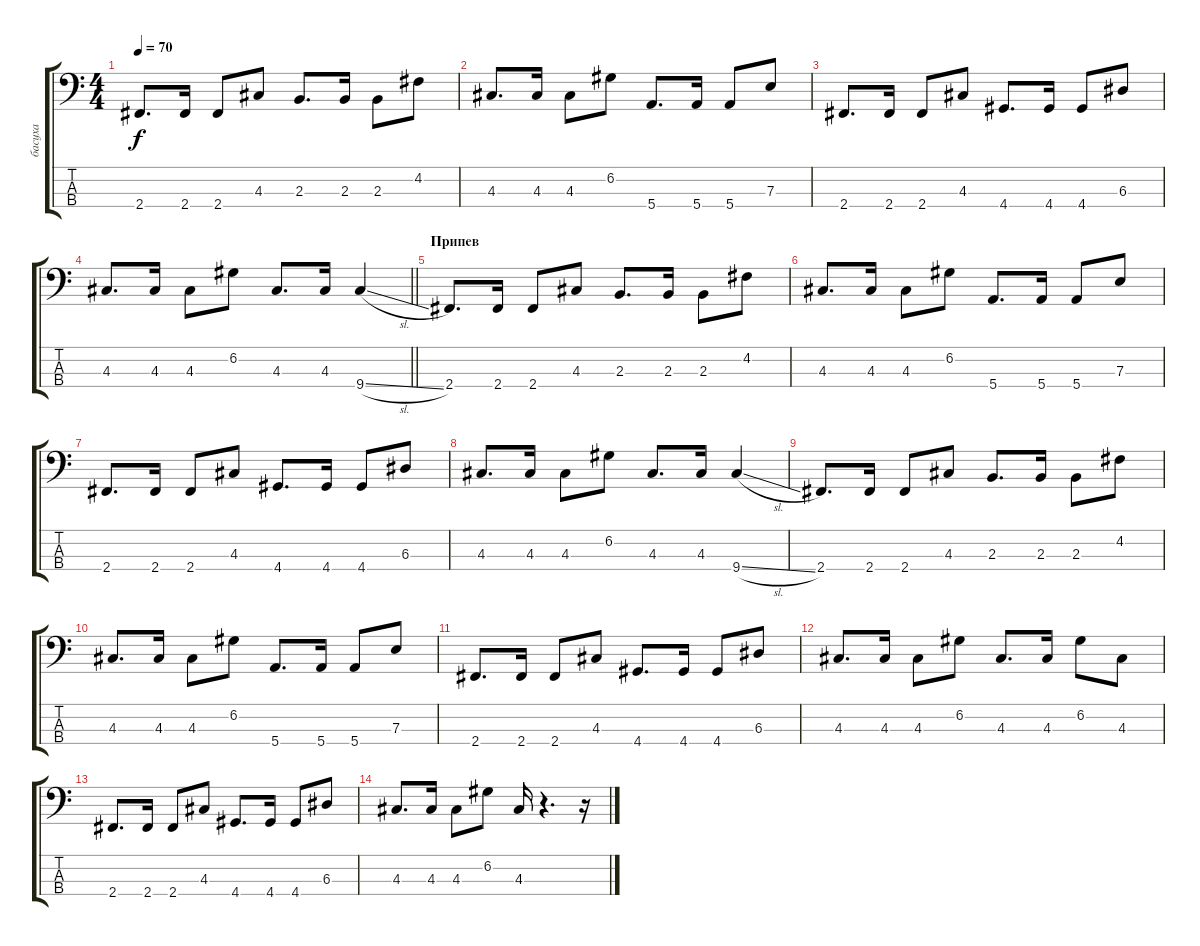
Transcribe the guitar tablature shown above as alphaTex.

\track ("басуха" "басуха") {instrument electricbassfinger}
\staff {score tabs}
\tuning (G2 D2 A1 E1) {hide}
\ts (4 4)
\tempo 70
\clef f4
\ks c
2.4.8{d dy f} 2.4.16 2.4.8 4.3.8 2.3.8{d} 2.3.16 2.3.8 4.2.8 |
4.3.8{d} 4.3.16 4.3.8 6.2.8 5.4.8{d} 5.4.16 5.4.8 7.3.8 |
2.4.8{d} 2.4.16 2.4.8 4.3.8 4.4.8{d} 4.4.16 4.4.8 6.3.8 |
\barLineRight lightlight
4.3.8{d} 4.3.16 4.3.8 6.2.8 4.3.8{d} 4.3.16 9.4{sl}.4 |
\section ("" "Припев")
2.4.8{d} 2.4.16 2.4.8 4.3.8 2.3.8{d} 2.3.16 2.3.8 4.2.8 |
4.3.8{d} 4.3.16 4.3.8 6.2.8 5.4.8{d} 5.4.16 5.4.8 7.3.8 |
2.4.8{d} 2.4.16 2.4.8 4.3.8 4.4.8{d} 4.4.16 4.4.8 6.3.8 |
4.3.8{d} 4.3.16 4.3.8 6.2.8 4.3.8{d} 4.3.16 9.4{sl}.4 |
2.4.8{d} 2.4.16 2.4.8 4.3.8 2.3.8{d} 2.3.16 2.3.8 4.2.8 |
4.3.8{d} 4.3.16 4.3.8 6.2.8 5.4.8{d} 5.4.16 5.4.8 7.3.8 |
2.4.8{d} 2.4.16 2.4.8 4.3.8 4.4.8{d} 4.4.16 4.4.8 6.3.8 |
4.3.8{d} 4.3.16 4.3.8 6.2.8 4.3.8{d} 4.3.16 6.2.8 4.3.8 |
2.4.8{d} 2.4.16 2.4.8 4.3.8 4.4.8{d} 4.4.16 4.4.8 6.3.8 |
4.3.8{d} 4.3.16 4.3.8 6.2.8 4.3.16 r.4{d} r.16
